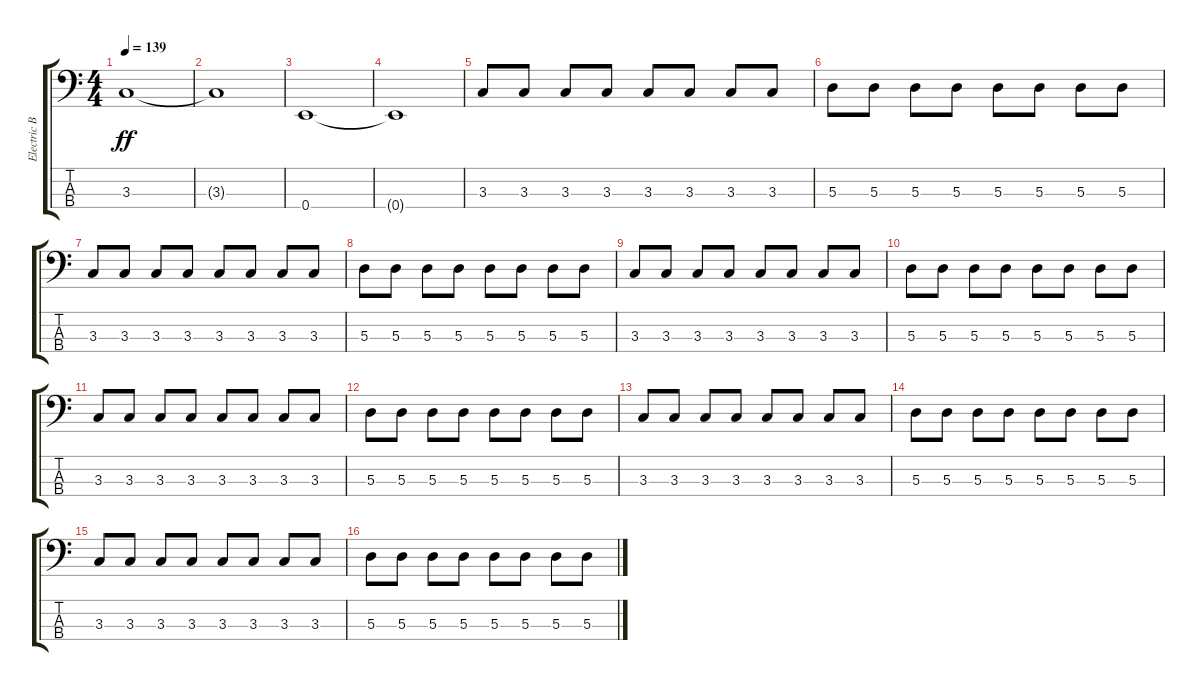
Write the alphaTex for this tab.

\track ("Electric Bass" "Electric B") {instrument electricbassfinger}
\staff {score tabs}
\tuning (G2 D2 A1 E1) {hide}
\ts (4 4)
\tempo 139
\clef f4
\ks c
3.3.1{dy ff} |
3.3{t}.1 |
0.4.1 |
0.4{t}.1 |
3.3.8 3.3.8 3.3.8 3.3.8 3.3.8 3.3.8 3.3.8 3.3.8 |
5.3.8 5.3.8 5.3.8 5.3.8 5.3.8 5.3.8 5.3.8 5.3.8 |
3.3.8 3.3.8 3.3.8 3.3.8 3.3.8 3.3.8 3.3.8 3.3.8 |
5.3.8 5.3.8 5.3.8 5.3.8 5.3.8 5.3.8 5.3.8 5.3.8 |
3.3.8 3.3.8 3.3.8 3.3.8 3.3.8 3.3.8 3.3.8 3.3.8 |
5.3.8 5.3.8 5.3.8 5.3.8 5.3.8 5.3.8 5.3.8 5.3.8 |
3.3.8 3.3.8 3.3.8 3.3.8 3.3.8 3.3.8 3.3.8 3.3.8 |
5.3.8 5.3.8 5.3.8 5.3.8 5.3.8 5.3.8 5.3.8 5.3.8 |
3.3.8 3.3.8 3.3.8 3.3.8 3.3.8 3.3.8 3.3.8 3.3.8 |
5.3.8 5.3.8 5.3.8 5.3.8 5.3.8 5.3.8 5.3.8 5.3.8 |
3.3.8 3.3.8 3.3.8 3.3.8 3.3.8 3.3.8 3.3.8 3.3.8 |
5.3.8 5.3.8 5.3.8 5.3.8 5.3.8 5.3.8 5.3.8 5.3.8
